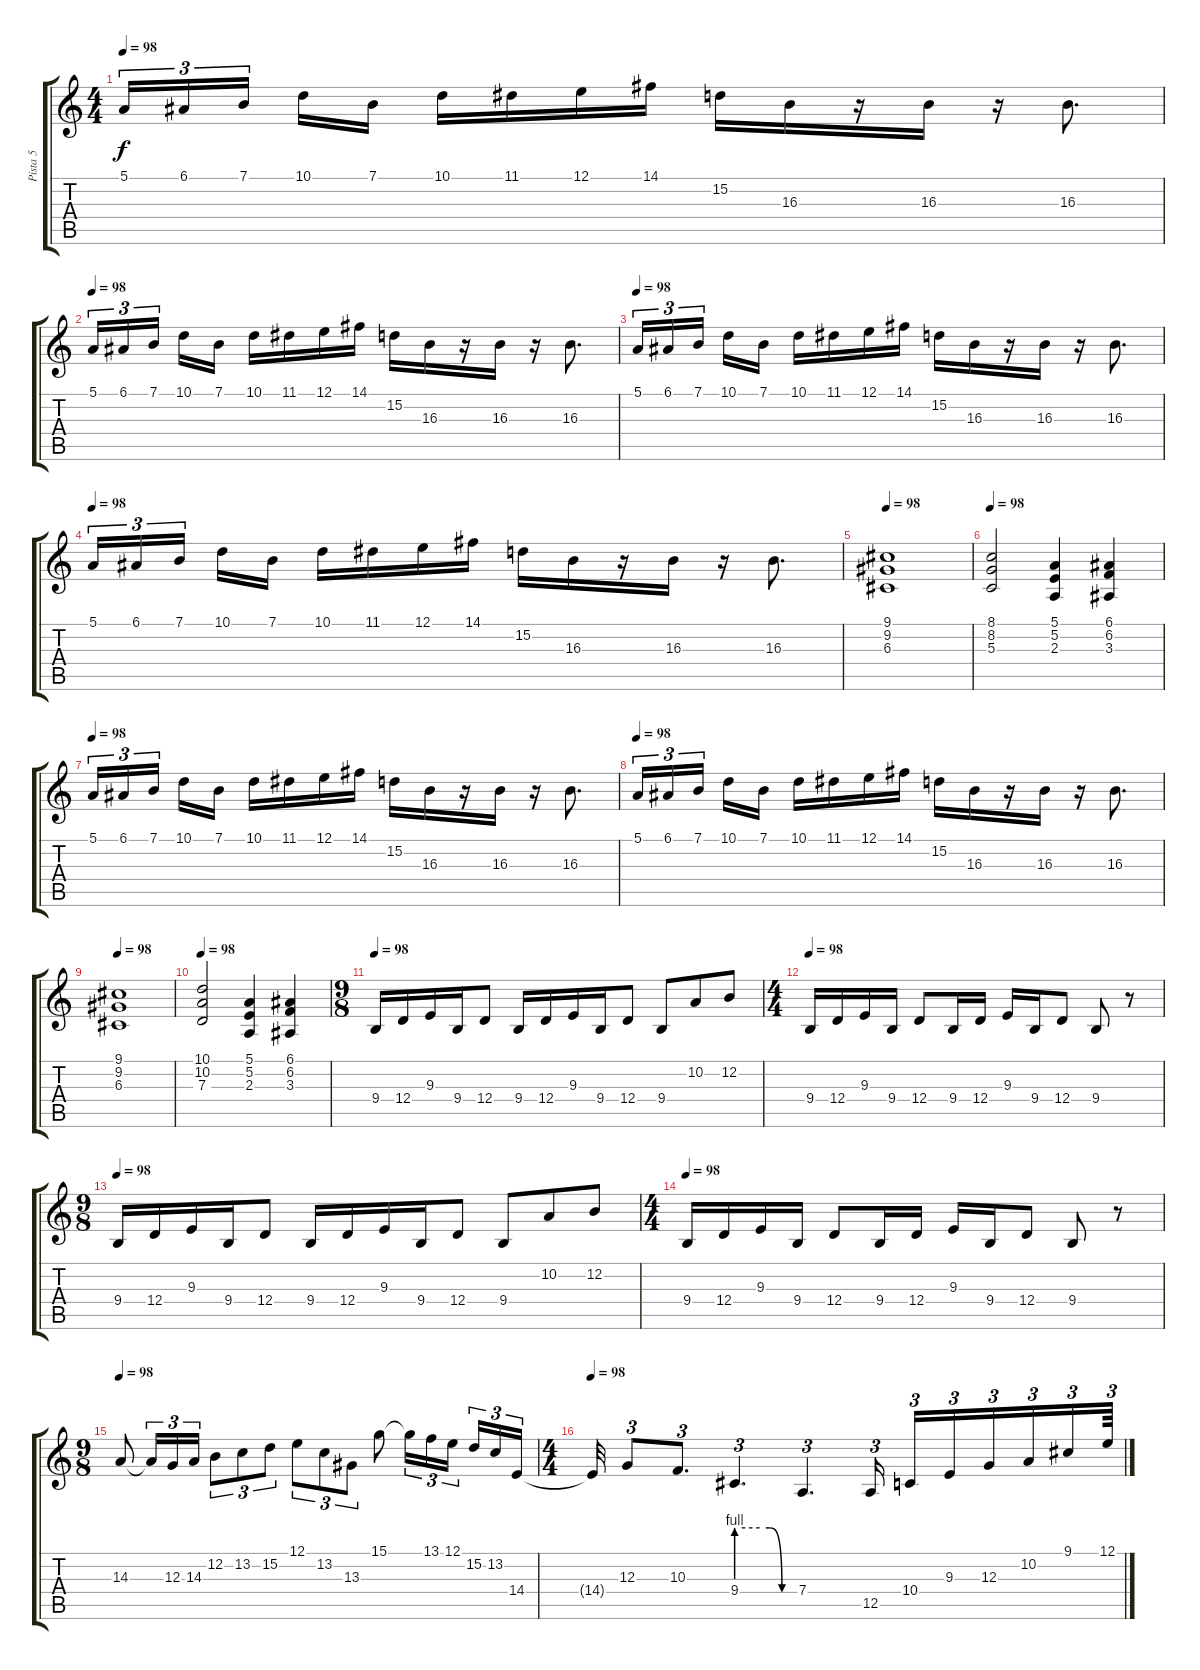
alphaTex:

\track ("Pista 5" "Pista 5") {instrument fx1rain}
\staff {score tabs}
\tuning (E4 B3 G3 D3 A2 E2) {hide}
\ts (4 4)
\tempo 98
\clef g2
\ks c
5.1.16{tu (3 2) dy f volume 9 instrument churchorgan} 6.1.16{tu (3 2)} 7.1.16{tu (3 2)} 10.1.16 7.1.16 10.1.16 11.1.16 12.1.16 14.1.16 15.2.16 16.3.16 r.16 16.3.16 r.16 16.3.8{d} |
\tempo 98
5.1.16{tu (3 2) volume 9 instrument churchorgan} 6.1.16{tu (3 2)} 7.1.16{tu (3 2)} 10.1.16 7.1.16 10.1.16 11.1.16 12.1.16 14.1.16 15.2.16 16.3.16 r.16 16.3.16 r.16 16.3.8{d} |
\tempo 98
5.1.16{tu (3 2) volume 9 instrument churchorgan} 6.1.16{tu (3 2)} 7.1.16{tu (3 2)} 10.1.16 7.1.16 10.1.16 11.1.16 12.1.16 14.1.16 15.2.16 16.3.16 r.16 16.3.16 r.16 16.3.8{d} |
\tempo 98
5.1.16{tu (3 2) volume 9 instrument churchorgan} 6.1.16{tu (3 2)} 7.1.16{tu (3 2)} 10.1.16 7.1.16 10.1.16 11.1.16 12.1.16 14.1.16 15.2.16 16.3.16 r.16 16.3.16 r.16 16.3.8{d} |
\tempo 98
(9.1 9.2 6.3).1{volume 9 instrument churchorgan} |
\tempo 98
(8.1 8.2 5.3).2 (5.1 5.2 2.3).4 (6.1 6.2 3.3).4 |
\tempo 98
5.1.16{tu (3 2) volume 9 instrument churchorgan} 6.1.16{tu (3 2)} 7.1.16{tu (3 2)} 10.1.16 7.1.16 10.1.16 11.1.16 12.1.16 14.1.16 15.2.16 16.3.16 r.16 16.3.16 r.16 16.3.8{d} |
\tempo 98
5.1.16{tu (3 2) volume 9 instrument churchorgan} 6.1.16{tu (3 2)} 7.1.16{tu (3 2)} 10.1.16 7.1.16 10.1.16 11.1.16 12.1.16 14.1.16 15.2.16 16.3.16 r.16 16.3.16 r.16 16.3.8{d} |
\tempo 98
(9.1 9.2 6.3).1{volume 9 instrument churchorgan} |
\tempo 98
(10.1 10.2 7.3).2 (5.1 5.2 2.3).4 (6.1 6.2 3.3).4 |
\ts (9 8)
\tempo 98
9.4.16{volume 9 instrument churchorgan} 12.4.16 9.3.16 9.4.16 12.4.8 9.4.16 12.4.16 9.3.16 9.4.16 12.4.8 9.4.8 10.2.8 12.2.8 |
\ts (4 4)
\tempo 98
9.4.16{volume 9 instrument churchorgan} 12.4.16 9.3.16 9.4.16 12.4.8 9.4.16 12.4.16 9.3.16 9.4.16 12.4.8 9.4.8 r.8 |
\ts (9 8)
\tempo 98
9.4.16{volume 9 instrument churchorgan} 12.4.16 9.3.16 9.4.16 12.4.8 9.4.16 12.4.16 9.3.16 9.4.16 12.4.8 9.4.8 10.2.8 12.2.8 |
\ts (4 4)
\tempo 98
9.4.16{volume 9 instrument churchorgan} 12.4.16 9.3.16 9.4.16 12.4.8 9.4.16 12.4.16 9.3.16 9.4.16 12.4.8 9.4.8 r.8 |
\ts (9 8)
\tempo 98
14.3.8{volume 16 instrument lead4chiff} 14.3{t}.16{tu (3 2)} 12.3.16{tu (3 2)} 14.3.16{tu (3 2)} 12.2.8{tu (3 2)} 13.2.8{tu (3 2)} 15.2.8{tu (3 2)} 12.1.8{tu (3 2)} 13.2.8{tu (3 2)} 13.3.8{tu (3 2)} 15.1.8 15.1{t}.16{tu (3 2)} 13.1.16{tu (3 2)} 12.1.16{tu (3 2)} 15.2.16{tu (3 2)} 13.2.16{tu (3 2)} 14.4.16{tu (3 2)} |
\ts (4 4)
\tempo 98
14.4{t}.32{volume 16 instrument lead4chiff} 12.3.8{tu (3 2)} 10.3.8{d tu (3 2)} 9.4{be (custom 0 4 24 4 34 4 47 0 60 0)}.4{d tu (3 2)} 7.4.4{d tu (3 2)} 12.5.16{tu (3 2)} 10.4.16{tu (3 2)} 9.3.16{tu (3 2)} 12.3.16{tu (3 2)} 10.2.16{tu (3 2)} 9.1.16{tu (3 2)} 12.1.64{tu (3 2)}
